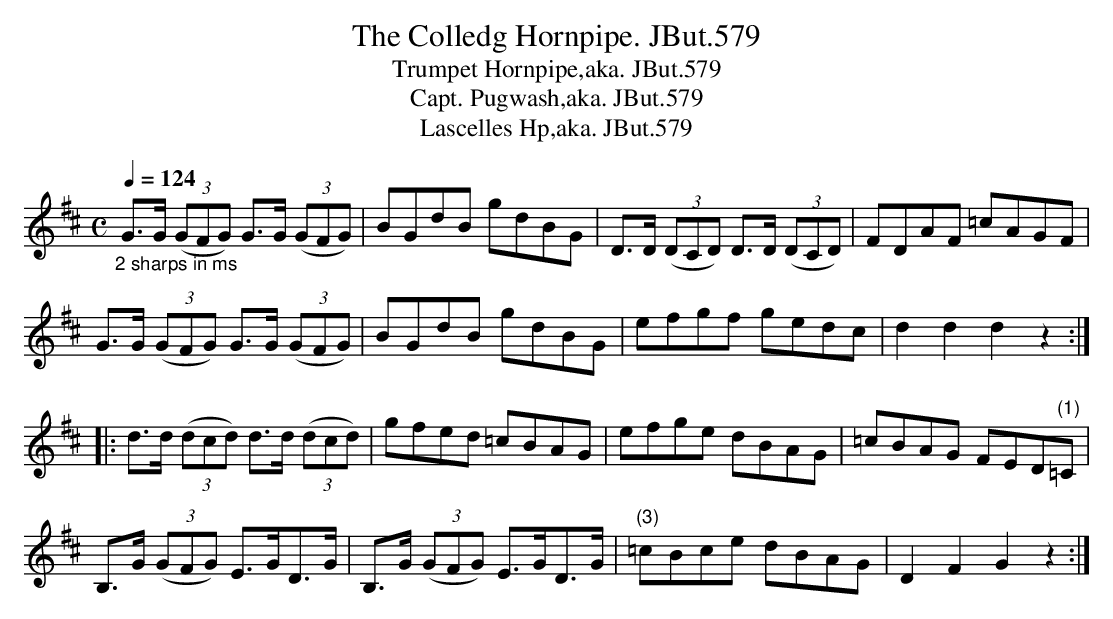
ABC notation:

X:1
T:Colledg Hornpipe. JBut.579, The
T:Trumpet Hornpipe,aka. JBut.579
T:Capt. Pugwash,aka. JBut.579
T:Lascelles Hp,aka. JBut.579
M:C
L:1/8
Q:1/4=124
K:D
"_2 sharps in ms"G>G (3(GFG) G>G (3(GFG)|BGdB gdBG|D>D (3(DCD) D>D (3(DCD)|FDAF =cAGF|
G>G (3(GFG) G>G (3(GFG)|BGdB gdBG|efgf gedc|d2d2d2z2:|
|:d>d (3(dcd) d>d (3(dcd)|gfed =cBAG|efge dBAG|=cBAG FED"(1)"=C|
B,>G (3(GFG) E>GD>G|B,>G (3(GFG) E>GD>G|"(3)"=cBce dBAG|D2F2G2z2:|
